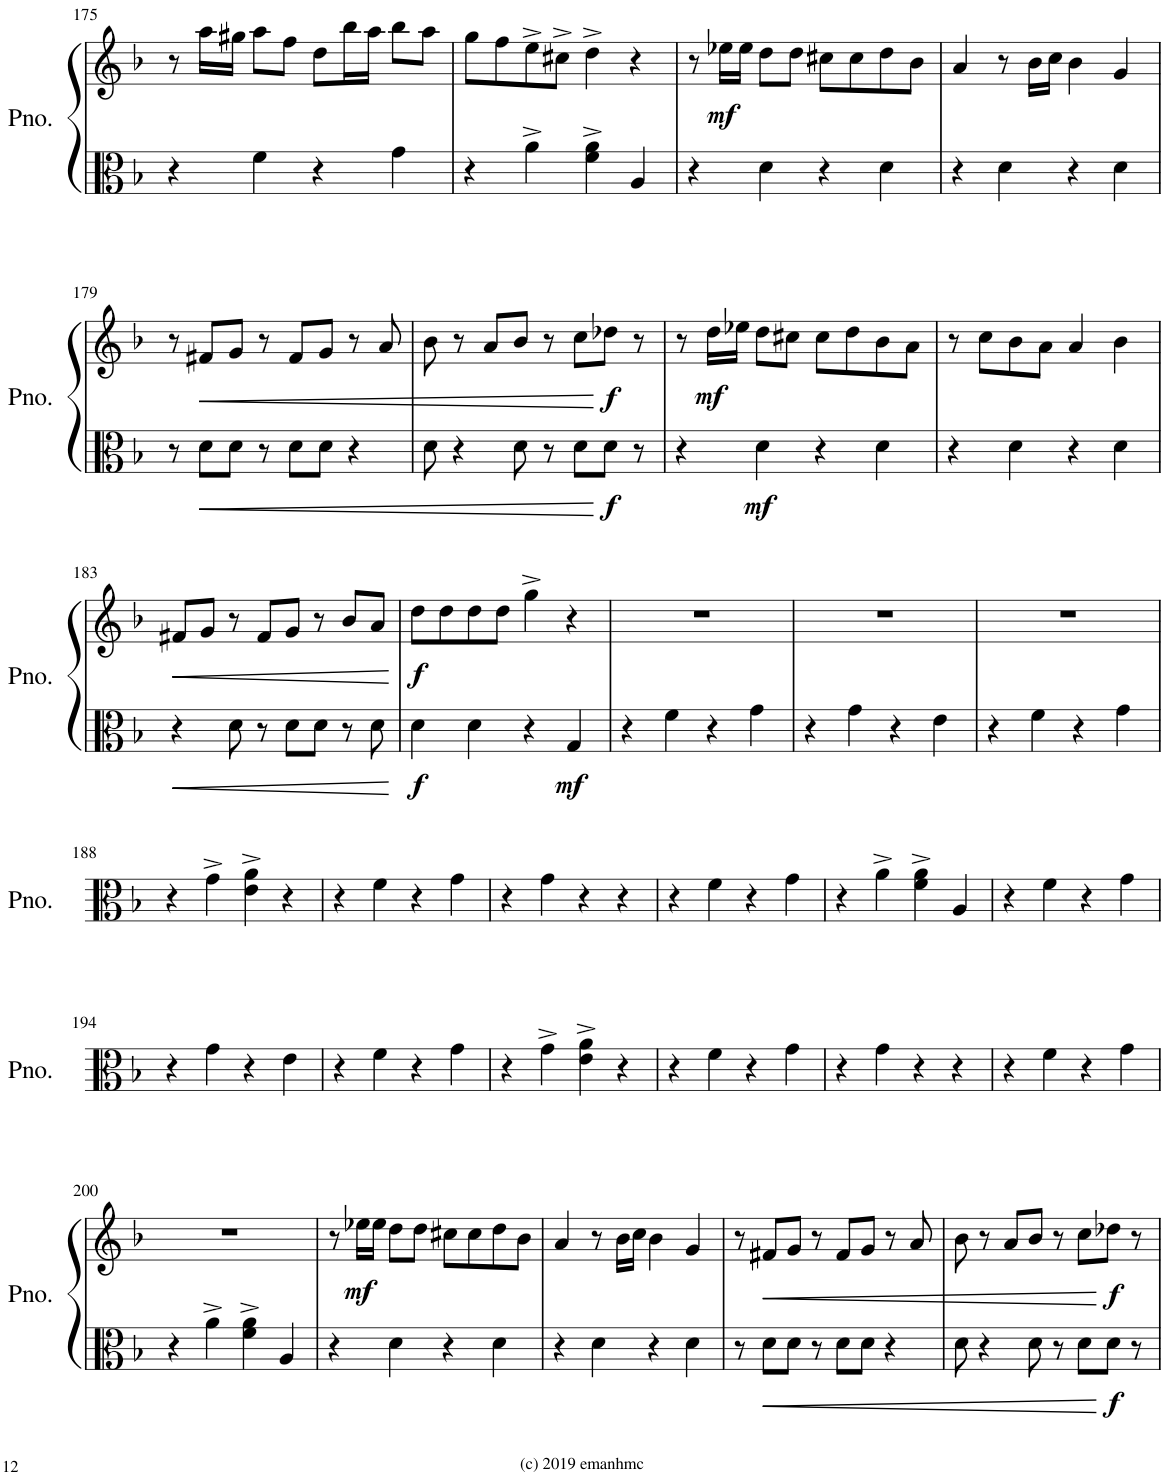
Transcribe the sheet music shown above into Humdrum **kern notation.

**kern	**kern	**dynam
*part1	*part1	*part1
*staff2	*staff1	*staff1/2
*I"Piano	*	*
*I'Pno.	*	*
!!LO:PB:g=z
*clefC3	*clefG2	*
*k[b-]	*k[b-]	*
*M4/4	*M4/4	*
*met(c)	*met(c)	*
=175	=175	=175
4r	8r	.
.	16aa\LL	.
.	16gg#X\JJ	.
4f\	8aa\L	.
.	8ff\J	.
4r	8dd\L	.
.	16bb-\L	.
.	16aa\JJ	.
4g\	8bb-\L	.
.	8aa\J	.
=176	=176	=176
4r	8gg\L	.
.	8ff\	.
4a^\	8ee^\	.
.	8cc#X^\J	.
4f\^ 4a\^	4dd^\	.
4A/	4r	.
=177	=177	=177
4r	8r	.
!	!	!LO:DY:b
.	16ee-X\LL	mf
.	16ee-\JJ	.
4d\	8dd\L	.
.	8dd\J	.
4r	8cc#X\L	.
.	8cc#\	.
4d\	8dd\	.
.	8b-\J	.
=178	=178	=178
4r	4a/	.
4d\	8r	.
.	16b-\LL	.
.	16cc\JJ	.
4r	4b-\	.
4d\	4g/	.
!!LO:LB:g=z
=179	=179	=179
8r	8r	.
!	!	!LO:HP:b
8d\L	8f#X/L	<
8d\J	8g/J	.
8r	8r	.
8d\L	8f#/L	.
8d\J	8g/J	.
4r	8r	.
.	8a/	.
=180	=180	=180
8d\	8b-\	.
4r	8r	.
.	8a/L	.
8d\	8b-/J	.
8r	8r	.
8d\L	8cc\L	.
!	!	!LO:DY:n=1:b=2
!	!	!LO:DY:n=2:b
8d\J	8dd-X\J	[ f f
8r	8r	.
=181	=181	=181
4r	8r	.
!	!	!LO:DY:b
.	16dd\LL	mf
.	16ee-X\JJ	.
!	!	!LO:DY:b=2
4d\	8dd\L	mf
.	8cc#X\J	.
4r	8cc#\L	.
.	8dd\	.
4d\	8b-\	.
.	8a\J	.
=182	=182	=182
4r	8r	.
.	8cc\L	.
4d\	8b-\	.
.	8a\J	.
4r	4a/	.
4d\	4b-\	.
!!LO:LB:g=z
=183	=183	=183
!	!	!LO:HP:b
4r	8f#X/L	<
.	8g/J	.
8d\	8r	.
8r	8f#/L	.
8d\L	8g/J	.
8d\J	8r	.
8r	8b-/L	.
8d\	8a/J	.
.	.	[
=184	=184	=184
!	!	!LO:DY:b=2
!	!	!LO:DY:n=1:b
4d\	8dd\L	f f
.	8dd\	.
4d\	8dd\	.
.	8dd\J	.
4r	4gg^\	.
!	!	!LO:DY:n=2:b=2
4G/	4r	mf
=185	=185	=185
4r	1r	.
4f\	.	.
4r	.	.
4g\	.	.
=186	=186	=186
4r	1r	.
4g\	.	.
4r	.	.
4e\	.	.
=187	=187	=187
4r	1r	.
4f\	.	.
4r	.	.
4g\	.	.
!!LO:LB:g=z
=188	=188	=188
4r	1r	.
4g^\	.	.
4e\^ 4a\^	.	.
4r	.	.
=189	=189	=189
4r	1r	.
4f\	.	.
4r	.	.
4g\	.	.
=190	=190	=190
4r	1r	.
4g\	.	.
4r	.	.
4r	.	.
=191	=191	=191
4r	1r	.
4f\	.	.
4r	.	.
4g\	.	.
=192	=192	=192
4r	1r	.
4a^\	.	.
4f\^ 4a\^	.	.
4A/	.	.
=193	=193	=193
4r	1r	.
4f\	.	.
4r	.	.
4g\	.	.
!!LO:LB:g=z
=194	=194	=194
4r	1r	.
4g\	.	.
4r	.	.
4e\	.	.
=195	=195	=195
4r	1r	.
4f\	.	.
4r	.	.
4g\	.	.
=196	=196	=196
4r	1r	.
4g^\	.	.
4e\^ 4a\^	.	.
4r	.	.
=197	=197	=197
4r	1r	.
4f\	.	.
4r	.	.
4g\	.	.
=198	=198	=198
4r	1r	.
4g\	.	.
4r	.	.
4r	.	.
=199	=199	=199
4r	1r	.
4f\	.	.
4r	.	.
4g\	.	.
!!LO:LB:g=z
=200	=200	=200
4r	1r	.
4a^\	.	.
4f\^ 4a\^	.	.
4A/	.	.
=201	=201	=201
4r	8r	.
!	!	!LO:DY:b
.	16ee-X\LL	mf
.	16ee-\JJ	.
4d\	8dd\L	.
.	8dd\J	.
4r	8cc#X\L	.
.	8cc#\	.
4d\	8dd\	.
.	8b-\J	.
=202	=202	=202
4r	4a/	.
4d\	8r	.
.	16b-\LL	.
.	16cc\JJ	.
4r	4b-\	.
4d\	4g/	.
=203	=203	=203
8r	8r	.
!	!	!LO:HP:b
8d\L	8f#X/L	<
8d\J	8g/J	.
8r	8r	.
8d\L	8f#/L	.
8d\J	8g/J	.
4r	8r	.
.	8a/	.
=204	=204	=204
8d\	8b-\	.
4r	8r	.
.	8a/L	.
8d\	8b-/J	.
8r	8r	.
8d\L	8cc\L	.
!	!	!LO:DY:n=1:b=2
!	!	!LO:DY:n=2:b
8d\J	8dd-X\J	[ f f
8r	8r	.
=	=	=
*-	*-	*-
